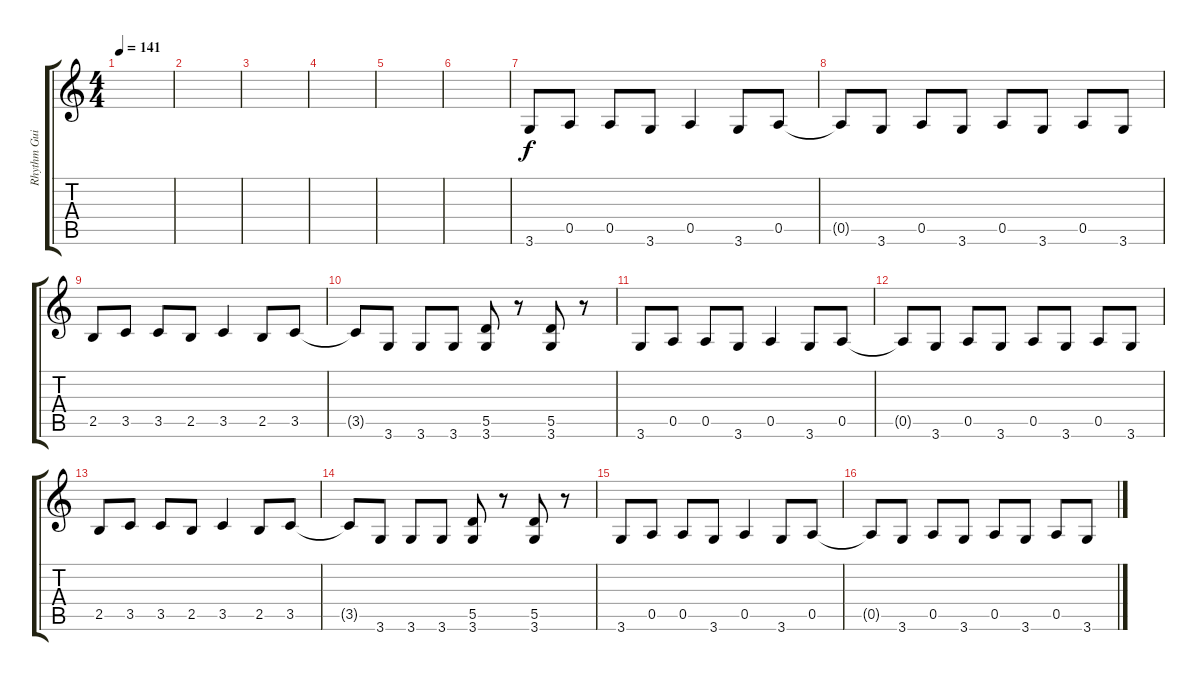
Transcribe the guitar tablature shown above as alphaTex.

\track ("Rhythm Guitar" "Rhythm Gui") {instrument distortionguitar}
\staff {score tabs}
\tuning (E4 B3 G3 D3 A2 E2) {hide}
\ts (4 4)
\tempo 141
\clef g2
\ks c
|
|
|
|
|
|
3.6.8 0.5.8 0.5.8 3.6.8 0.5.4 3.6.8 0.5.8 |
0.5{t}.8 3.6.8 0.5.8 3.6.8 0.5.8 3.6.8 0.5.8 3.6.8 |
2.5.8 3.5.8 3.5.8 2.5.8 3.5.4 2.5.8 3.5.8 |
3.5{t}.8 3.6.8 3.6.8 3.6.8 (5.5 3.6).8 r.8 (5.5 3.6).8 r.8 |
3.6.8 0.5.8 0.5.8 3.6.8 0.5.4 3.6.8 0.5.8 |
0.5{t}.8 3.6.8 0.5.8 3.6.8 0.5.8 3.6.8 0.5.8 3.6.8 |
2.5.8 3.5.8 3.5.8 2.5.8 3.5.4 2.5.8 3.5.8 |
3.5{t}.8 3.6.8 3.6.8 3.6.8 (5.5 3.6).8 r.8 (5.5 3.6).8 r.8 |
3.6.8 0.5.8 0.5.8 3.6.8 0.5.4 3.6.8 0.5.8 |
0.5{t}.8 3.6.8 0.5.8 3.6.8 0.5.8 3.6.8 0.5.8 3.6.8
